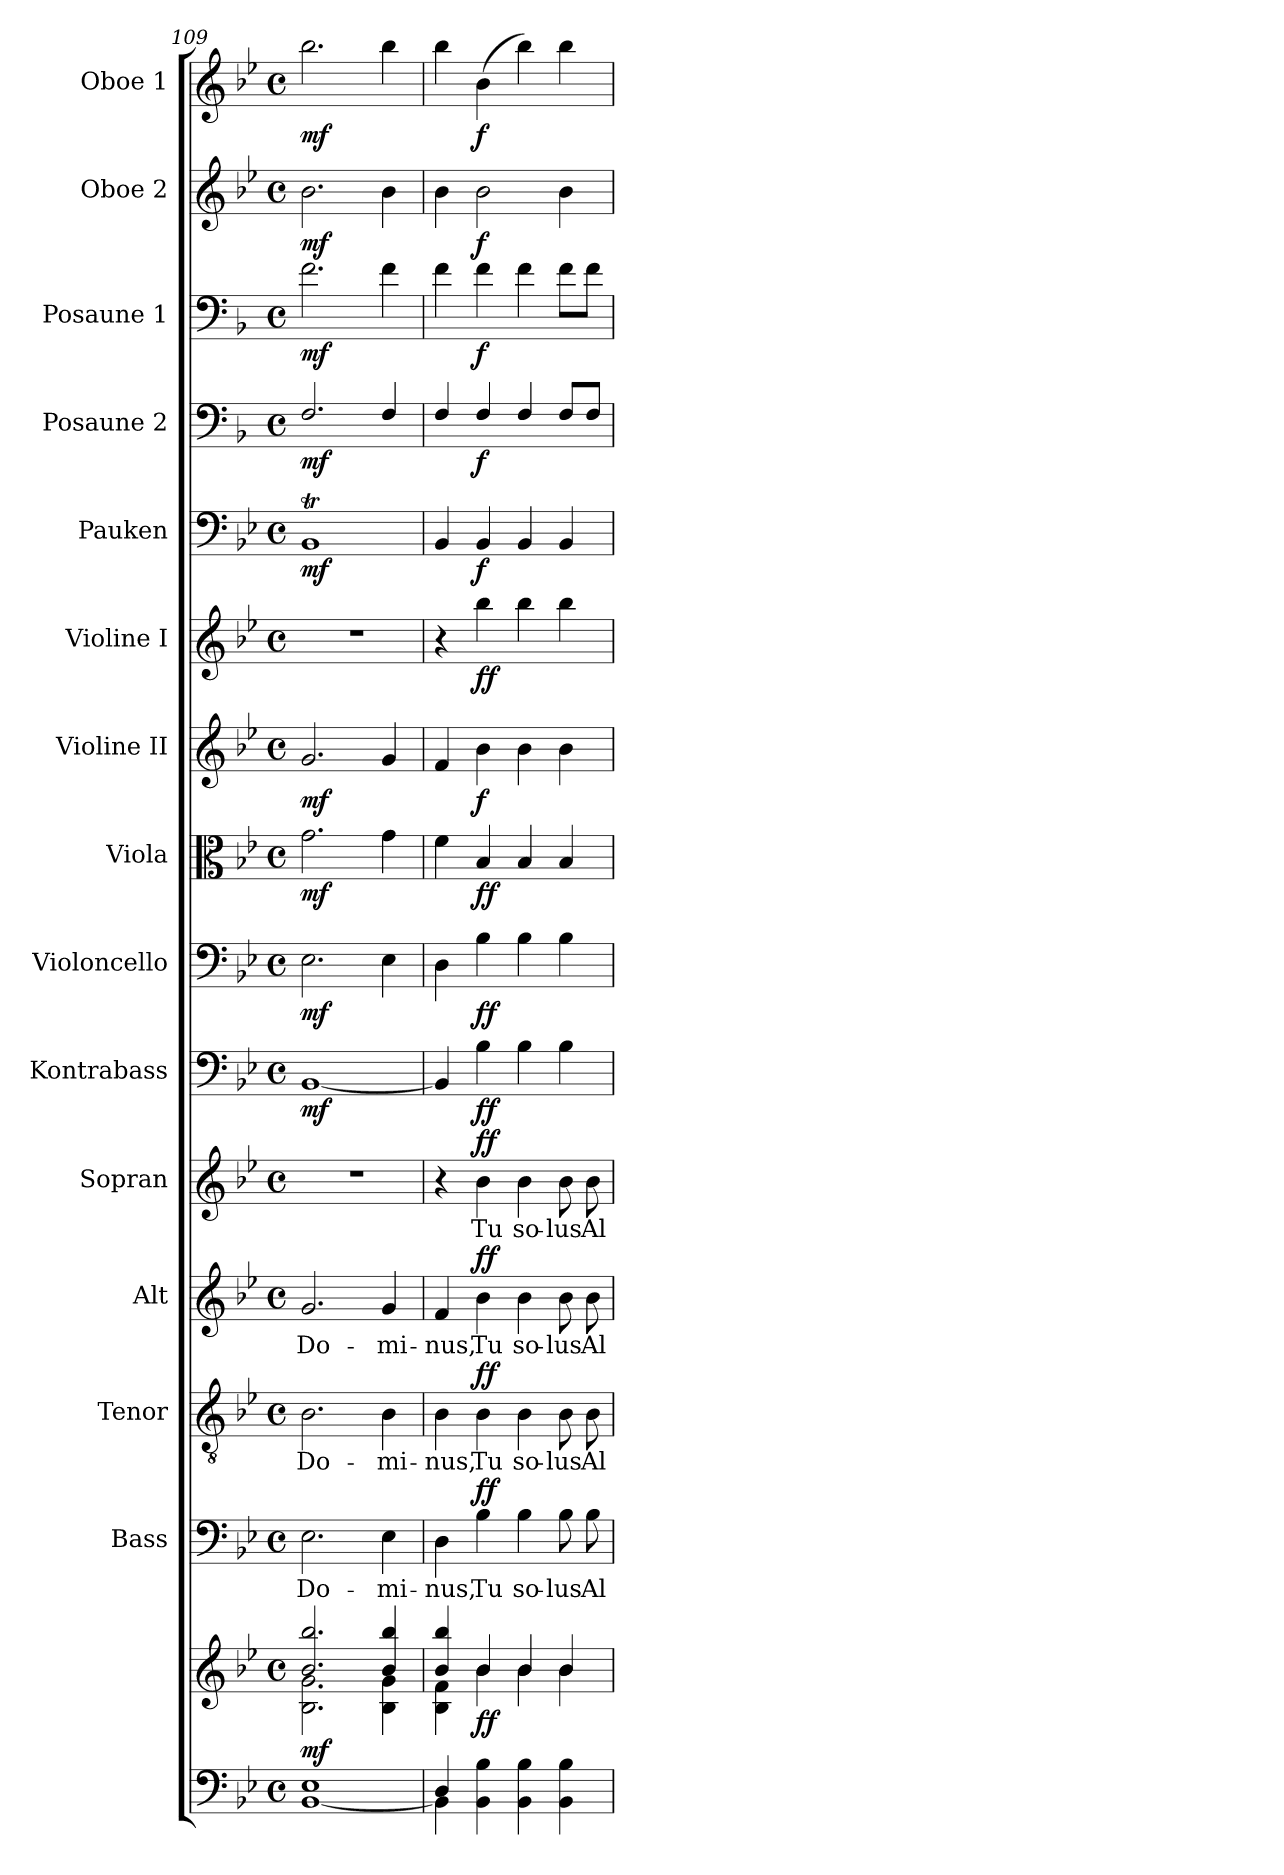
**kern	**kern	**dynam	**kern	**text	**dynam	**kern	**text	**dynam	**kern	**text	**dynam	**kern	**text	**dynam	**kern	**dynam	**kern	**dynam	**kern	**dynam	**kern	**dynam	**kern	**dynam	**kern	**dynam	**kern	**dynam	**kern	**dynam	**kern	**dynam	**kern	**dynam
*part15	*part15	*part15	*part14	*part14	*part14	*part13	*part13	*part13	*part12	*part12	*part12	*part11	*part11	*part11	*part10	*part10	*part9	*part9	*part8	*part8	*part7	*part7	*part6	*part6	*part5	*part5	*part4	*part4	*part3	*part3	*part2	*part2	*part1	*part1
*staff16	*staff15	*staff15/16	*staff14	*staff14	*staff14	*staff13	*staff13	*staff13	*staff12	*staff12	*staff12	*staff11	*staff11	*staff11	*staff10	*staff10	*staff9	*staff9	*staff8	*staff8	*staff7	*staff7	*staff6	*staff6	*staff5	*staff5	*staff4	*staff4	*staff3	*staff3	*staff2	*staff2	*staff1	*staff1
*	*	*	*I"Bass	*	*	*I"Tenor	*	*	*I"Alt	*	*	*I"Sopran	*	*	*I"Kontrabass	*	*I"Violoncello	*	*I"Viola	*	*I"Violine II	*	*I"Violine I	*	*I"Pauken	*	*I"Posaune 2	*	*I"Posaune 1	*	*I"Oboe 2	*	*I"Oboe 1	*
*	*	*	*I'B.	*	*	*I'T.	*	*	*I'A.	*	*	*I'S.	*	*	*I'Kb.	*	*I'Vc.	*	*I'Vla.	*	*I'Vl. II	*	*I'Vl. I	*	*I'Pk.	*	*I'Pos. 2	*	*I'Pos. 1	*	*I'Ob. 2	*	*I'Ob. 1	*
*clefF4	*clefG2	*	*clefF4	*	*	*clefGv2	*	*	*clefG2	*	*	*clefG2	*	*	*clefF4	*	*clefF4	*	*clefC3	*	*clefG2	*	*clefG2	*	*clefF4	*	*clefF4	*	*clefF4	*	*clefG2	*	*clefG2	*
*	*	*	*	*	*	*	*	*	*	*	*	*	*	*	*ITrd7c12	*	*	*	*	*	*	*	*	*	*	*	*ITrd4c7	*	*ITrd4c7	*	*	*	*	*
*k[b-e-]	*k[b-e-]	*	*k[b-e-]	*	*	*k[b-e-]	*	*	*k[b-e-]	*	*	*k[b-e-]	*	*	*k[b-e-]	*	*k[b-e-]	*	*k[b-e-]	*	*k[b-e-]	*	*k[b-e-]	*	*k[b-e-]	*	*k[b-e-]	*	*k[b-e-]	*	*k[b-e-]	*	*k[b-e-]	*
*B-:	*B-:	*	*B-:	*	*	*B-:	*	*	*B-:	*	*	*B-:	*	*	*B-:	*	*B-:	*	*B-:	*	*B-:	*	*B-:	*	*B-:	*	*B-:	*	*B-:	*	*B-:	*	*B-:	*
*M4/4	*M4/4	*	*M4/4	*	*	*M4/4	*	*	*M4/4	*	*	*M4/4	*	*	*M4/4	*	*M4/4	*	*M4/4	*	*M4/4	*	*M4/4	*	*M4/4	*	*M4/4	*	*M4/4	*	*M4/4	*	*M4/4	*
*met(c)	*met(c)	*	*met(c)	*	*	*met(c)	*	*	*met(c)	*	*	*met(c)	*	*	*met(c)	*	*met(c)	*	*met(c)	*	*met(c)	*	*met(c)	*	*met(c)	*	*met(c)	*	*met(c)	*	*met(c)	*	*met(c)	*
=109	=109	=109	=109	=109	=109	=109	=109	=109	=109	=109	=109	=109	=109	=109	=109	=109	=109	=109	=109	=109	=109	=109	=109	=109	=109	=109	=109	=109	=109	=109	=109	=109	=109	=109
*^	*^	*	*	*	*	*	*	*	*	*	*	*	*	*	*	*	*	*	*	*	*	*	*	*	*	*	*	*	*	*	*	*	*	*
!	!	!	!	!LO:DY:b	!	!LO:LY:b	!	!	!LO:LY:b	!	!	!LO:LY:b	!	!	!	!	!	!LO:DY:b	!	!LO:DY:b	!	!LO:DY:b	!	!LO:DY:b	!	!	!	!LO:DY:b	!	!LO:DY:b	!	!LO:DY:b	!	!LO:DY:b	!	!LO:DY:b
1E-	[<1BB-	2.b-/ 2.bb-/	2.B-\ 2.g\	mf	2.E-\	Do-	.	2.B-\	Do-	.	2.g/	Do-	.	1r	.	.	[1BBB-	mf	2.E-\	mf	2.g\	mf	2.g/	mf	1r	.	1BB-T	mf	2.BB-/	mf	2.B-\	mf	2.b-\	mf	2.bb-\	mf
!	!	!	!	!	!	!LO:LY:b	!	!	!LO:LY:b	!	!	!LO:LY:b	!	!	!	!	!	!	!	!	!	!	!	!	!	!	!	!	!	!	!	!	!	!	!	!
.	.	4b-/ 4bb-/	4B-\ 4g\	.	4E-\	-mi-	.	4B-\	-mi-	.	4g/	-mi-	.	.	.	.	.	.	4E-\	.	4g\	.	4g/	.	.	.	.	.	4BB-/	.	4B-\	.	4b-\	.	4bb-\	.
=110	=110	=110	=110	=110	=110	=110	=110	=110	=110	=110	=110	=110	=110	=110	=110	=110	=110	=110	=110	=110	=110	=110	=110	=110	=110	=110	=110	=110	=110	=110	=110	=110	=110	=110	=110	=110
!	!	!	!	!	!	!LO:LY:b	!	!	!LO:LY:b	!	!	!LO:LY:b	!	!	!	!	!	!	!	!	!	!	!	!	!	!	!	!	!	!	!	!	!	!	!	!
4D/	4BB-\]	4b-/ 4bb-/	4B-\ 4f\	.	4D\	-nus,	.	4B-\	-nus,	.	4f/	-nus,	.	4r	.	.	4BBB-/]	.	4D\	.	4f\	.	4f/	.	4r	.	4BB-/	.	4BB-/	.	4B-\	.	4b-\	.	4bb-\	.
!	!	!	!	!LO:DY:b	!	!LO:LY:b	!LO:DY:a	!	!LO:LY:b	!LO:DY:a	!	!LO:LY:b	!LO:DY:a	!	!LO:LY:b	!LO:DY:a	!	!LO:DY:b	!	!LO:DY:b	!	!LO:DY:b	!	!LO:DY:b	!	!LO:DY:b	!	!LO:DY:b	!	!LO:DY:b	!	!LO:DY:b	!	!LO:DY:b	!	!LO:DY:b
2.ryy	4BB-\ 4B-\	4b-/	4b-\	ff	4B-\	Tu	ff	4B-\	Tu	ff	4b-\	Tu	ff	4b-\	Tu	ff	4BB-\	ff	4B-\	ff	4B-/	ff	4b-\	f	4bb-\	ff	4BB-/	f	4BB-/	f	4B-\	f	2b-\	f	(>4b-\	f
!	!	!	!	!	!	!LO:LY:b	!	!	!LO:LY:b	!	!	!LO:LY:b	!	!	!LO:LY:b	!	!	!	!	!	!	!	!	!	!	!	!	!	!	!	!	!	!	!	!	!
.	4BB-\ 4B-\	4b-/	4b-\	.	4B-\	so-	.	4B-\	so-	.	4b-\	so-	.	4b-\	so-	.	4BB-\	.	4B-\	.	4B-/	.	4b-\	.	4bb-\	.	4BB-/	.	4BB-/	.	4B-\	.	.	.	4bb-\)	.
!	!	!	!	!	!	!LO:LY:b	!	!	!LO:LY:b	!	!	!LO:LY:b	!	!	!LO:LY:b	!	!	!	!	!	!	!	!	!	!	!	!	!	!	!	!	!	!	!	!	!
.	4BB-\ 4B-\	4b-/	4b-\	.	8B-\	-lus	.	8B-\	-lus	.	8b-\	-lus	.	8b-\	-lus	.	4BB-\	.	4B-\	.	4B-/	.	4b-\	.	4bb-\	.	4BB-/	.	8BB-/L	.	8B-\L	.	4b-\	.	4bb-\	.
!	!	!	!	!	!	!LO:LY:b	!	!	!LO:LY:b	!	!	!LO:LY:b	!	!	!LO:LY:b	!	!	!	!	!	!	!	!	!	!	!	!	!	!	!	!	!	!	!	!	!
.	.	.	.	.	8B-\	Al-	.	8B-\	Al-	.	8b-\	Al-	.	8b-\	Al-	.	.	.	.	.	.	.	.	.	.	.	.	.	8BB-/J	.	8B-\J	.	.	.	.	.
*v	*v	*	*	*	*	*	*	*	*	*	*	*	*	*	*	*	*	*	*	*	*	*	*	*	*	*	*	*	*	*	*	*	*	*	*	*
*	*v	*v	*	*	*	*	*	*	*	*	*	*	*	*	*	*	*	*	*	*	*	*	*	*	*	*	*	*	*	*	*	*	*	*	*
=	=	=	=	=	=	=	=	=	=	=	=	=	=	=	=	=	=	=	=	=	=	=	=	=	=	=	=	=	=	=	=	=	=	=
*-	*-	*-	*-	*-	*-	*-	*-	*-	*-	*-	*-	*-	*-	*-	*-	*-	*-	*-	*-	*-	*-	*-	*-	*-	*-	*-	*-	*-	*-	*-	*-	*-	*-	*-
